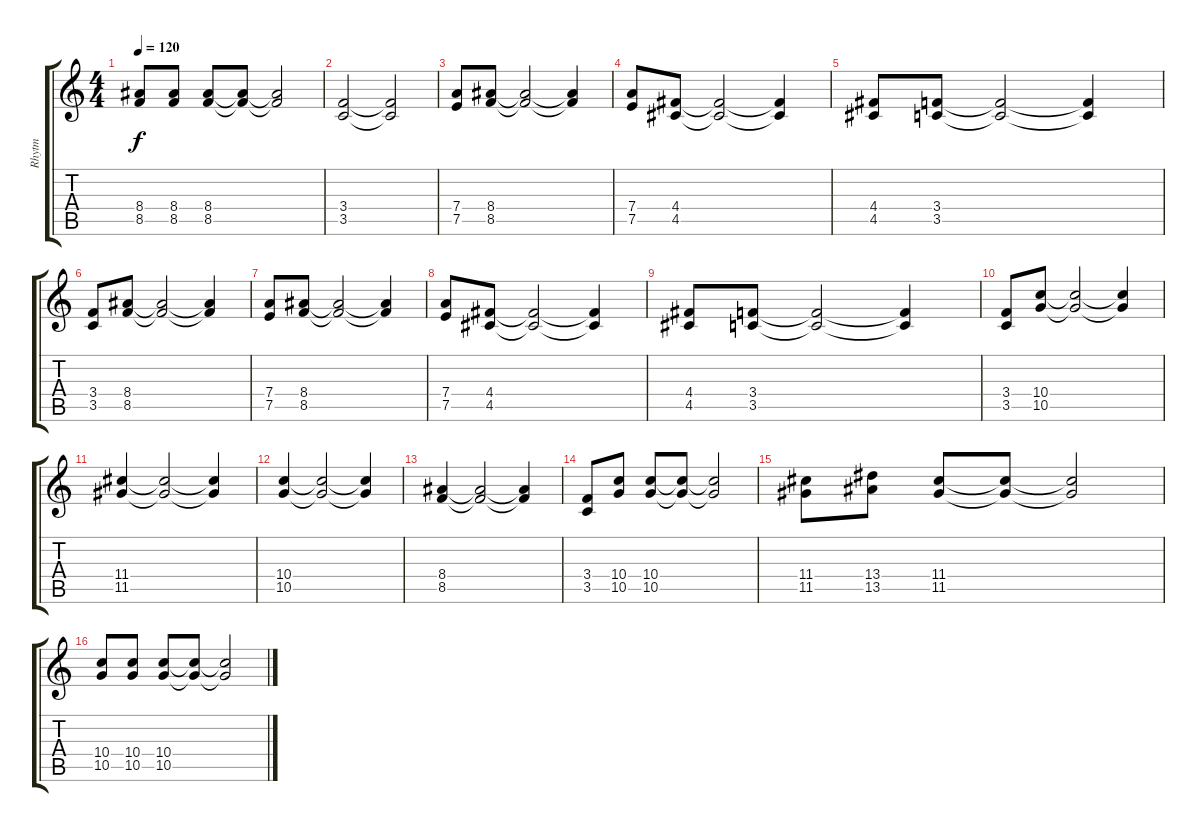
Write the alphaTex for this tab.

\track ("Rhytm" "Rhytm") {instrument acousticguitarsteel}
\staff {score tabs}
\tuning (E4 B3 G3 D3 A2 D2) {hide}
\ts (4 4)
\tempo 120
\clef g2
\ks c
(8.4 8.5).8{dy f} (8.4 8.5).8 (8.4 8.5).8 (8.4{t} 8.5{t}).8 (8.4{t} 8.5{t}).2 |
(3.4 3.5).2 (3.4{t} 3.5{t}).2 |
(7.4 7.5).8 (8.4 8.5).8 (8.4{t} 8.5{t}).2 (8.4{t} 8.5{t}).4 |
(7.4 7.5).8 (4.4 4.5).8 (4.4{t} 4.5{t}).2 (4.4{t} 4.5{t}).4 |
(4.4 4.5).8 (3.4 3.5).8 (3.4{t} 3.5{t}).2 (3.4{t} 3.5{t}).4 |
(3.4 3.5).8 (8.4 8.5).8 (8.4{t} 8.5{t}).2 (8.4{t} 8.5{t}).4 |
(7.4 7.5).8 (8.4 8.5).8 (8.4{t} 8.5{t}).2 (8.4{t} 8.5{t}).4 |
(7.4 7.5).8 (4.4 4.5).8 (4.4{t} 4.5{t}).2 (4.4{t} 4.5{t}).4 |
(4.4 4.5).8 (3.4 3.5).8 (3.4{t} 3.5{t}).2 (3.4{t} 3.5{t}).4 |
(3.4 3.5).8 (10.4 10.5).8 (10.4{t} 10.5{t}).2 (10.4{t} 10.5{t}).4 |
(11.4 11.5).4 (11.4{t} 11.5{t}).2 (11.4{t} 11.5{t}).4 |
(10.4 10.5).4 (10.4{t} 10.5{t}).2 (10.4{t} 10.5{t}).4 |
(8.4 8.5).4 (8.4{t} 8.5{t}).2 (8.4{t} 8.5{t}).4 |
(3.4 3.5).8 (10.4 10.5).8 (10.4 10.5).8 (10.4{t} 10.5{t}).8 (10.4{t} 10.5{t}).2 |
(11.4 11.5).8 (13.4 13.5).8 (11.4 11.5).8 (11.4{t} 11.5{t}).8 (11.4{t} 11.5{t}).2 |
(10.4 10.5).8 (10.4 10.5).8 (10.4 10.5).8 (10.4{t} 10.5{t}).8 (10.4{t} 10.5{t}).2
